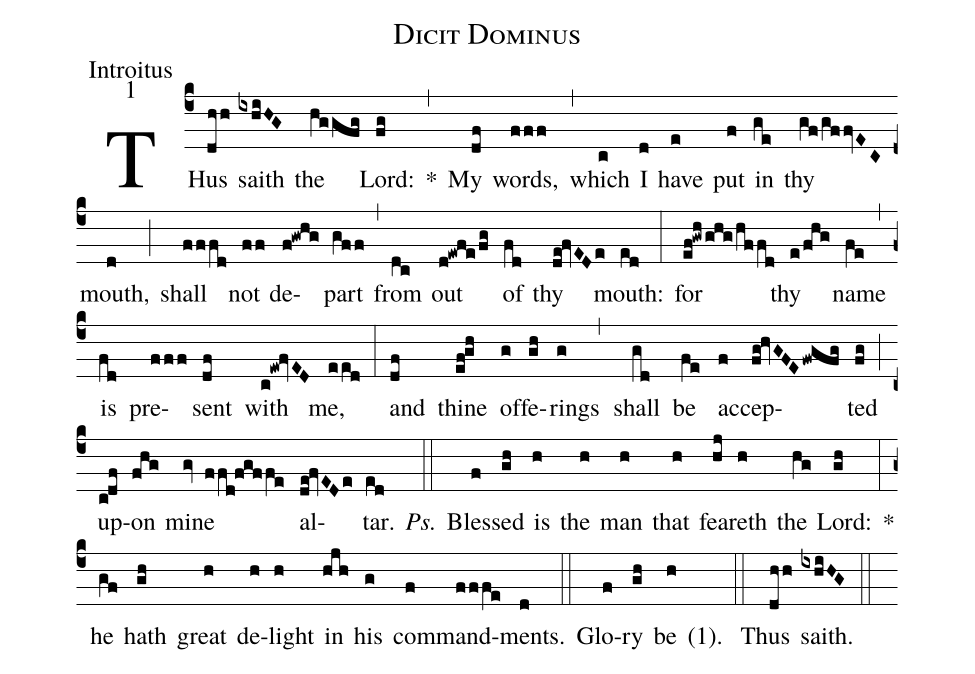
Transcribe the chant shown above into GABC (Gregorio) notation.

name:Dicit Dominus;
office-part:Introitus;
mode:1;
%%
(c4) THus(dhh) saith(ixhiHG) the(hggfg) Lord:(fg) *(,) My(df) words,(fff) (,) which(c) I(d) have(e) put(f) in(ge) thy(gf/gffvEC) mouth,(d) (;) shall(fffd) not(ff) de(f!gwhg)part(gff) (,) from(dc) out(d!ewfe/fg) of(fd) thy(de!fvEDe) mouth:(ed) (:) for(ef!gwh/ghg/hffd) thy(e/fhg) name(fe) (,) is(fd) pre(fff)sent(df) with(c!ew!fvED) me,(eed) (:) and(df) thine(ef!gh) of(g)fe(gh)rings(g) (,) shall(gd) be(fe) ac(f)cep(fg!hvGFE/fwgfg)ted(fg) (;) up(c!df)on(fhg) mine(gv ffd!fgffe) al(de!fvEDe)tar.(ed) <i>Ps.</i>(::) Bles(f)sed(gh) is(h) the(h) man(h) that(h) fea(hj)reth(h) the(hg) Lord:(gh) *(:) he(gf) hath(gh) great(h) de(h)light(h) in(hjh) his(g) com(f)mand(fffe)ments.(d) (::) Glo(f)ry(gh) be(h) <v>(</v>1<v>)</v>.() (::) Thus(dhh) saith.(ixhiHG) (::)
